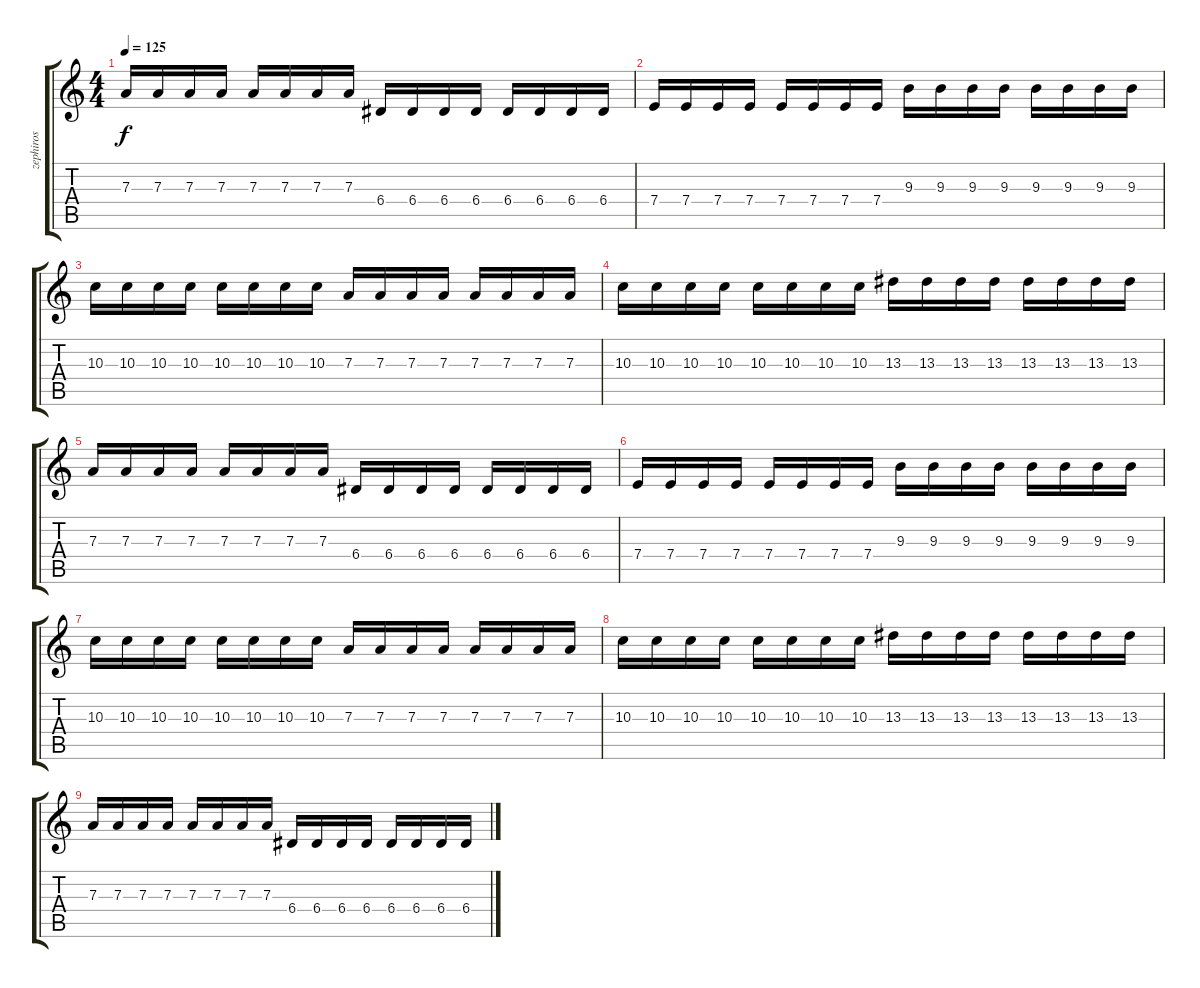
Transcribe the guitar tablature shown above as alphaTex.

\track ("zephiros" "zephiros") {instrument overdrivenguitar}
\staff {score tabs}
\tuning (B3 Gb3 D3 A2 E2 B1) {hide}
\ts (4 4)
\tempo 125
\clef g2
\ks c
7.3.16{dy f} 7.3.16 7.3.16 7.3.16 7.3.16 7.3.16 7.3.16 7.3.16 6.4.16 6.4.16 6.4.16 6.4.16 6.4.16 6.4.16 6.4.16 6.4.16 |
7.4.16 7.4.16 7.4.16 7.4.16 7.4.16 7.4.16 7.4.16 7.4.16 9.3.16 9.3.16 9.3.16 9.3.16 9.3.16 9.3.16 9.3.16 9.3.16 |
10.3.16 10.3.16 10.3.16 10.3.16 10.3.16 10.3.16 10.3.16 10.3.16 7.3.16 7.3.16 7.3.16 7.3.16 7.3.16 7.3.16 7.3.16 7.3.16 |
10.3.16 10.3.16 10.3.16 10.3.16 10.3.16 10.3.16 10.3.16 10.3.16 13.3.16 13.3.16 13.3.16 13.3.16 13.3.16 13.3.16 13.3.16 13.3.16 |
7.3.16 7.3.16 7.3.16 7.3.16 7.3.16 7.3.16 7.3.16 7.3.16 6.4.16 6.4.16 6.4.16 6.4.16 6.4.16 6.4.16 6.4.16 6.4.16 |
7.4.16 7.4.16 7.4.16 7.4.16 7.4.16 7.4.16 7.4.16 7.4.16 9.3.16 9.3.16 9.3.16 9.3.16 9.3.16 9.3.16 9.3.16 9.3.16 |
10.3.16 10.3.16 10.3.16 10.3.16 10.3.16 10.3.16 10.3.16 10.3.16 7.3.16 7.3.16 7.3.16 7.3.16 7.3.16 7.3.16 7.3.16 7.3.16 |
10.3.16 10.3.16 10.3.16 10.3.16 10.3.16 10.3.16 10.3.16 10.3.16 13.3.16 13.3.16 13.3.16 13.3.16 13.3.16 13.3.16 13.3.16 13.3.16 |
7.3.16 7.3.16 7.3.16 7.3.16 7.3.16 7.3.16 7.3.16 7.3.16 6.4.16 6.4.16 6.4.16 6.4.16 6.4.16 6.4.16 6.4.16 6.4.16
